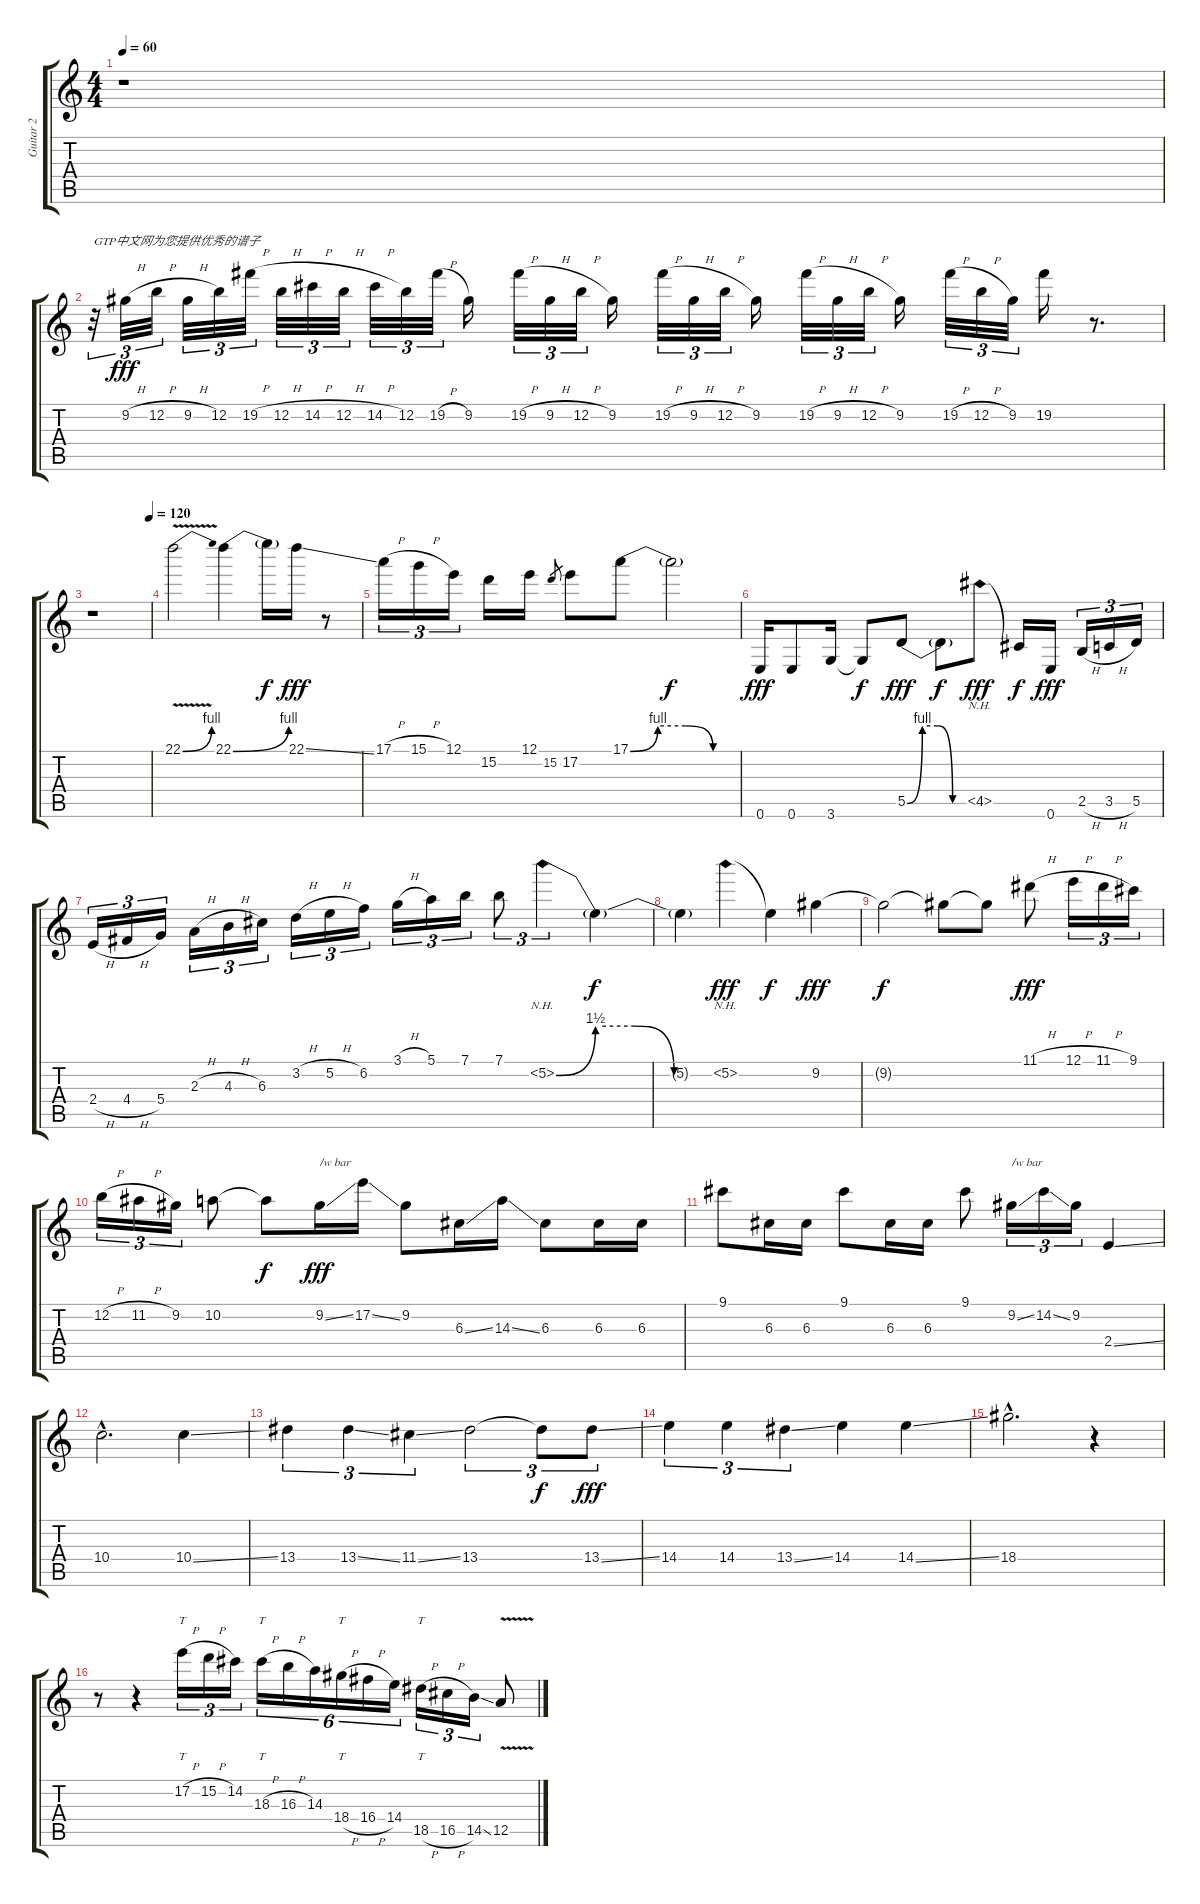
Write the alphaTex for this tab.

\track ("Guitar 2" "Guitar 2") {instrument distortionguitar}
\staff {score tabs}
\tuning (E4 B3 G3 D3 A2 E2) {hide}
\ts (4 4)
\tempo 60
\clef g2
\ks c
r.1{dy fff} |
r.32{tu (3 2) txt "GTP中文网为您提供优秀的谱子"} 9.2{h}.32{tu (3 2)} 12.2{h}.32{tu (3 2)} 9.2{h}.32{tu (3 2)} 12.2.32{tu (3 2)} 19.2{h}.32{tu (3 2)} 12.2{h}.32{tu (3 2)} 14.2{h}.32{tu (3 2)} 12.2{h}.32{tu (3 2)} 14.2{h}.32{tu (3 2)} 12.2.32{tu (3 2)} 19.2{h}.32{tu (3 2)} 9.2.16 19.2{h}.32{tu (3 2)} 9.2{h}.32{tu (3 2)} 12.2{h}.32{tu (3 2)} 9.2.16 19.2{h}.32{tu (3 2)} 9.2{h}.32{tu (3 2)} 12.2{h}.32{tu (3 2)} 9.2.16 19.2{h}.32{tu (3 2)} 9.2{h}.32{tu (3 2)} 12.2{h}.32{tu (3 2)} 9.2.16 19.2{h}.32{tu (3 2)} 12.2{h}.32{tu (3 2)} 9.2.32{tu (3 2)} 19.2.16 r.8{d} |
\tempo (120 0.984375)
r.1 |
22.1{be (bend 0 0 60 4) v}.2 22.1{be (bend 0 0 60 4)}.4 22.1{t}.16{dy f} 22.1{ss}.16{dy fff} r.8 |
17.1{h}.16{tu (3 2)} 15.1{h}.16{tu (3 2)} 12.1.16{tu (3 2)} 15.2.16 12.1.16 15.2.8{gr} 17.2.8 17.1{be (custom 0 0 15 4 30 4 45 0 60 0)}.8 17.1{t}.2{dy f} |
0.6.16{dy fff} 0.6.8 3.6.16 3.6{t}.8{dy f} 5.5{be (custom 0 0 15 4 30 4 45 0 60 0)}.8{dy fff} 5.5{t}.8{dy f} 4.5{nh}.8{dy fff} 4.5{t}.16{dy f} 0.6.16{dy fff} 2.5{h}.16{tu (3 2)} 3.5{h}.16{tu (3 2)} 5.5.16{tu (3 2)} |
2.4{h}.16{tu (3 2)} 4.4{h}.16{tu (3 2)} 5.4.16{tu (3 2)} 2.3{h}.16{tu (3 2)} 4.3{h}.16{tu (3 2)} 6.3.16{tu (3 2)} 3.2{h}.16{tu (3 2)} 5.2{h}.16{tu (3 2)} 6.2.16{tu (3 2)} 3.1{h}.16{tu (3 2)} 5.1.16{tu (3 2)} 7.1.16{tu (3 2)} 7.1.8{tu (3 2)} 5.2{be (custom 0 0 15 6 30 6 45 0 60 0) nh}.4{tu (3 2)} 5.2{t}.4{dy f} |
5.2{t}.4 5.2{nh}.4{dy fff} 5.2{t}.4{dy f} 9.2.4{dy fff} |
9.2{t}.2{dy f} 9.2{t}.8 9.2{t}.8 11.1{h}.8{dy fff} 12.1{h}.16{tu (3 2)} 11.1{h}.16{tu (3 2)} 9.1.16{tu (3 2)} |
12.2{h}.16{tu (3 2)} 11.2{h}.16{tu (3 2)} 9.2.16{tu (3 2)} 10.2.8 10.2{t}.8{dy f} 9.2{ss}.16{txt "/w bar" dy fff} 17.2{ss}.16 9.2.8 6.3{ss}.16 14.3{ss}.16 6.3.8 6.3.16 6.3.16 |
9.1.8 6.3.16 6.3.16 9.1.8 6.3.16 6.3.16 9.1.8 9.2{ss}.16{tu (3 2) txt "/w bar"} 14.2{ss}.16{tu (3 2)} 9.2.16{tu (3 2)} 2.4{ss}.4 |
10.4{hac}.2{d} 10.4{ss}.4 |
13.4.4{tu (3 2)} 13.4{ss}.4{tu (3 2)} 11.4{ss}.4{tu (3 2)} 13.4.2{tu (3 2)} 13.4{t}.8{tu (3 2) dy f} 13.4{ss}.8{tu (3 2) dy fff} |
14.4.4{tu (3 2)} 14.4.4{tu (3 2)} 13.4{ss}.4{tu (3 2)} 14.4.4 14.4{ss}.4 |
18.4{hac}.2{d} r.4 |
r.8 r.4 17.2{h}.16{tt tu (3 2)} 15.2{h}.16{tu (3 2)} 14.2.16{tu (3 2)} 18.3{h}.16{tt tu (6 4)} 16.3{h}.16{tu (6 4)} 14.3.16{tu (6 4)} 18.4{h}.16{tt tu (6 4)} 16.4{h}.16{tu (6 4)} 14.4.16{tu (6 4)} 18.5{h}.16{tt tu (3 2)} 16.5{h}.16{tu (3 2)} 14.5{ss}.16{tu (3 2)} 12.5{v}.8
